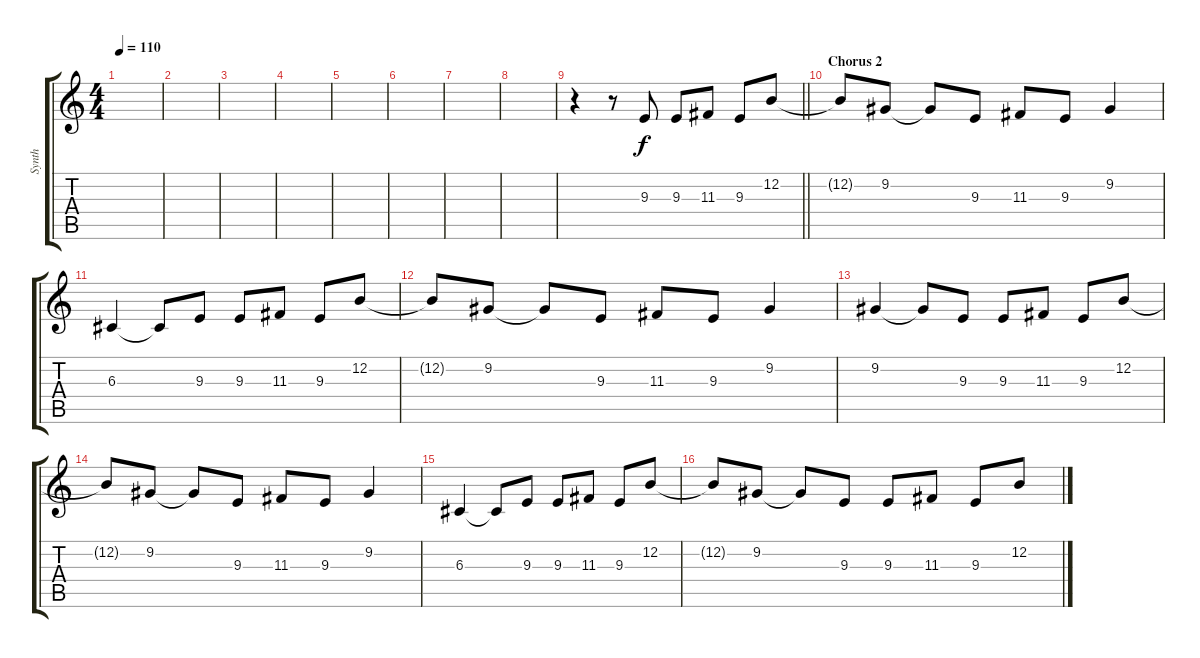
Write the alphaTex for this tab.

\track ("Synth" "Synth") {instrument synthbrass1}
\staff {score tabs}
\tuning (E4 B3 G3 D3 A2 E2) {hide}
\ts (4 4)
\tempo 110
\clef g2
\ks c
|
|
|
|
|
|
|
|
\barLineRight lightlight
r.4 r.8 9.3.8 9.3.8 11.3.8 9.3.8 12.2.8 |
\section ("" "Chorus 2")
12.2{t}.8 9.2.8 9.2{t}.8 9.3.8 11.3.8 9.3.8 9.2.4 |
6.3.4 6.3{t}.8 9.3.8 9.3.8 11.3.8 9.3.8 12.2.8 |
12.2{t}.8 9.2.8 9.2{t}.8 9.3.8 11.3.8 9.3.8 9.2.4 |
9.2.4 9.2{t}.8 9.3.8 9.3.8 11.3.8 9.3.8 12.2.8 |
12.2{t}.8 9.2.8 9.2{t}.8 9.3.8 11.3.8 9.3.8 9.2.4 |
6.3.4 6.3{t}.8 9.3.8 9.3.8 11.3.8 9.3.8 12.2.8 |
12.2{t}.8 9.2.8 9.2{t}.8 9.3.8 9.3.8 11.3.8 9.3.8 12.2.8
